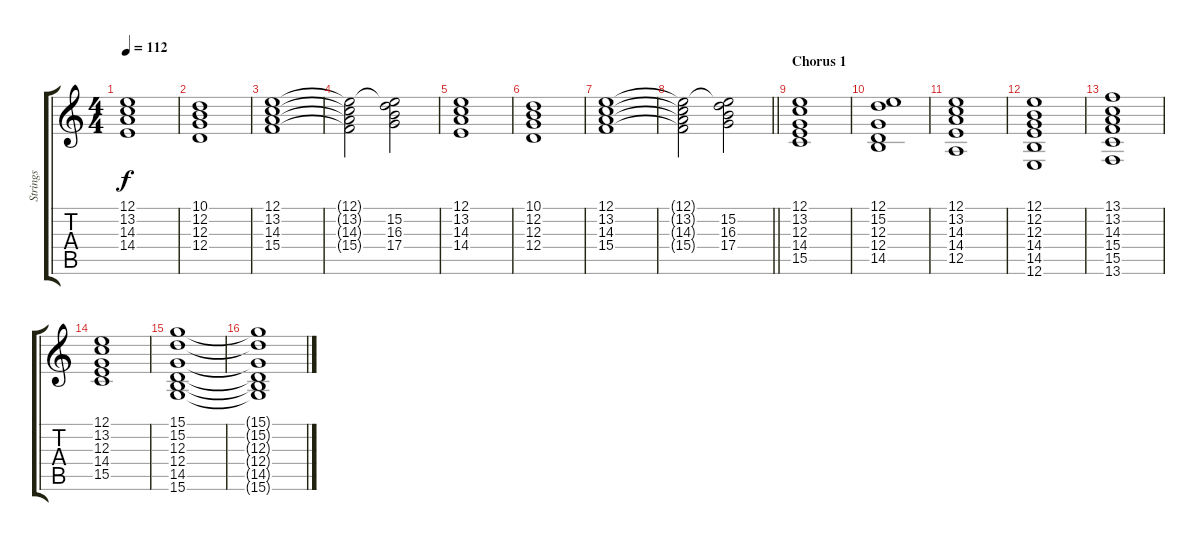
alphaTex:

\track ("Strings" "Strings") {instrument pad8sweep}
\staff {score tabs}
\tuning (E4 B3 G3 D3 A2 E2) {hide}
\ts (4 4)
\tempo 112
\clef g2
\ks c
(12.1 13.2 14.3 14.4).1{dy f} |
(10.1 12.2 12.3 12.4).1 |
(12.1 13.2 14.3 15.4).1 |
(12.1{t} 13.2{t} 14.3{t} 15.4{t}).2 (12.1{t} 15.2 16.3 17.4).2 |
(12.1 13.2 14.3 14.4).1 |
(10.1 12.2 12.3 12.4).1 |
(12.1 13.2 14.3 15.4).1 |
\barLineRight lightlight
(12.1{t} 13.2{t} 14.3{t} 15.4{t}).2 (12.1{t} 15.2 16.3 17.4).2 |
\section ("" "Chorus 1")
(12.1 13.2 12.3 14.4 15.5).1 |
(12.1 15.2 12.3 12.4 14.5).1 |
(12.1 13.2 14.3 14.4 12.5).1 |
(12.1 12.2 12.3 14.4 14.5 12.6).1 |
(13.1 13.2 14.3 15.4 15.5 13.6).1 |
(12.1 13.2 12.3 14.4 15.5).1 |
(15.1 15.2 12.3 12.4 14.5 15.6).1 |
(15.1{t} 15.2{t} 12.3{t} 12.4{t} 14.5{t} 15.6{t}).1
